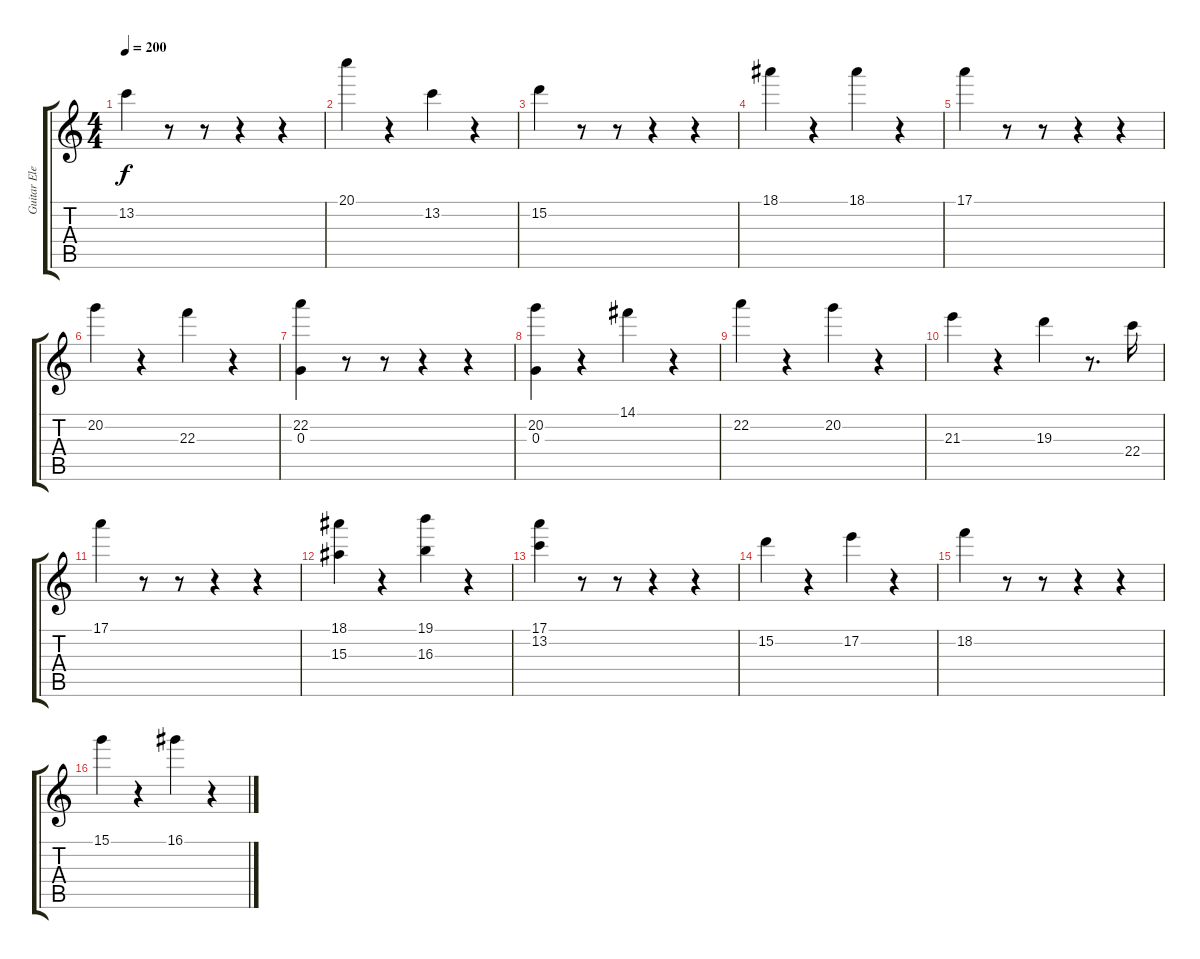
\track ("Guitar Electric" "Guitar Ele") {instrument overdrivenguitar}
\staff {score tabs}
\tuning (E4 B3 G3 D3 A2 E2) {hide}
\ts (4 4)
\tempo 200
\clef g2
\ks c
13.2.4{dy f} r.8 r.8 r.4 r.4 |
20.1.4 r.4 13.2.4 r.4 |
15.2.4 r.8 r.8 r.4 r.4 |
18.1.4 r.4 18.1.4 r.4 |
17.1.4 r.8 r.8 r.4 r.4 |
20.2.4 r.4 22.3.4 r.4 |
(22.2 0.3).4 r.8 r.8 r.4 r.4 |
(20.2 0.3).4 r.4 14.1.4 r.4 |
22.2.4 r.4 20.2.4 r.4 |
21.3.4 r.4 19.3.4 r.8{d} 22.4.16 |
17.1.4 r.8 r.8 r.4 r.4 |
(18.1 15.3).4 r.4 (19.1 16.3).4 r.4 |
(17.1 13.2).4 r.8 r.8 r.4 r.4 |
15.2.4 r.4 17.2.4 r.4 |
18.2.4 r.8 r.8 r.4 r.4 |
15.1.4 r.4 16.1.4 r.4
